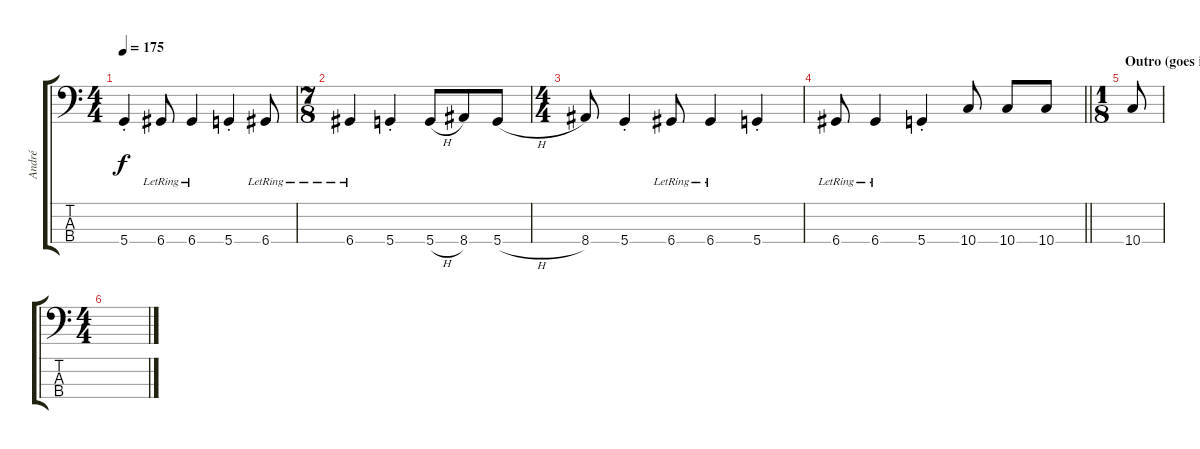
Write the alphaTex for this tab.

\track ("André" "André") {instrument slapbass1}
\staff {score tabs}
\tuning (G2 D2 A1 D1) {hide}
\ts (4 4)
\tempo 175
\clef f4
\ks c
5.4{st}.4{dy f} 6.4{lr}.8 6.4{lr}.4 5.4{st}.4 6.4{lr}.8 |
\ts (7 8)
6.4{lr}.4 5.4{st}.4 5.4{h}.8 8.4.8 5.4{h}.8 |
\ts (4 4)
8.4.8 5.4{st}.4 6.4{lr}.8 6.4{lr}.4 5.4{st}.4 |
\barLineRight lightlight
6.4{lr}.8 6.4{lr}.4 5.4{st}.4 10.4.8 10.4.8 10.4.8 |
\ts (1 8)
\section ("" "Outro (goes into Worlddomination)")
10.4.8 |
\ts (4 4)
